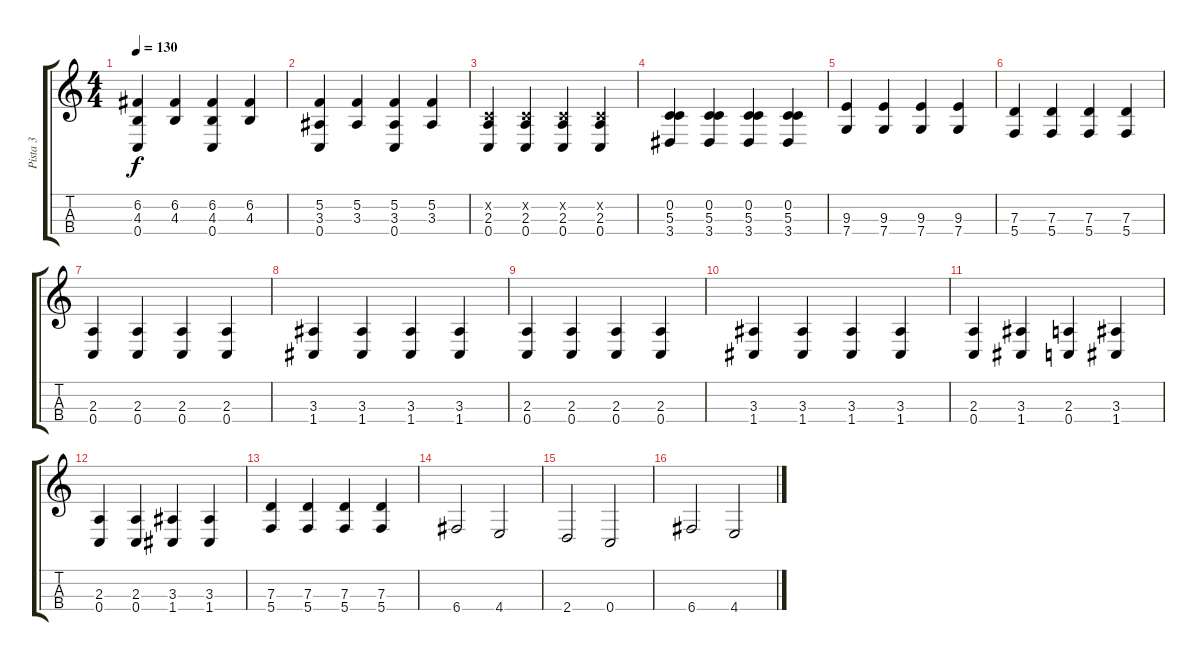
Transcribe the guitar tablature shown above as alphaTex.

\track ("Pista 3" "Pista 3") {instrument electricbassfinger}
\staff {score tabs}
\tuning (A3 C3 G2 C2) {hide}
\ts (4 4)
\tempo 130
\clef g2
\ks c
(6.2 4.3 0.4).4{dy f} (6.2 4.3).4 (6.2 4.3 0.4).4 (6.2 4.3).4 |
(5.2 3.3 0.4).4 (5.2 3.3).4 (5.2 3.3 0.4).4 (5.2 3.3).4 |
(0.2{x} 2.3 0.4).4 (0.2{x} 2.3 0.4).4 (0.2{x} 2.3 0.4).4 (0.2{x} 2.3 0.4).4 |
(0.2 5.3 3.4).4 (0.2 5.3 3.4).4 (0.2 5.3 3.4).4 (0.2 5.3 3.4).4 |
(9.3 7.4).4 (9.3 7.4).4 (9.3 7.4).4 (9.3 7.4).4 |
(7.3 5.4).4 (7.3 5.4).4 (7.3 5.4).4 (7.3 5.4).4 |
(2.3 0.4).4 (2.3 0.4).4 (2.3 0.4).4 (2.3 0.4).4 |
(3.3 1.4).4 (3.3 1.4).4 (3.3 1.4).4 (3.3 1.4).4 |
(2.3 0.4).4 (2.3 0.4).4 (2.3 0.4).4 (2.3 0.4).4 |
(3.3 1.4).4 (3.3 1.4).4 (3.3 1.4).4 (3.3 1.4).4 |
(2.3 0.4).4 (3.3 1.4).4 (2.3 0.4).4 (3.3 1.4).4 |
(2.3 0.4).4 (2.3 0.4).4 (3.3 1.4).4 (3.3 1.4).4 |
(7.3 5.4).4 (7.3 5.4).4 (7.3 5.4).4 (7.3 5.4).4 |
6.4.2 4.4.2 |
2.4.2 0.4.2 |
6.4.2 4.4.2
